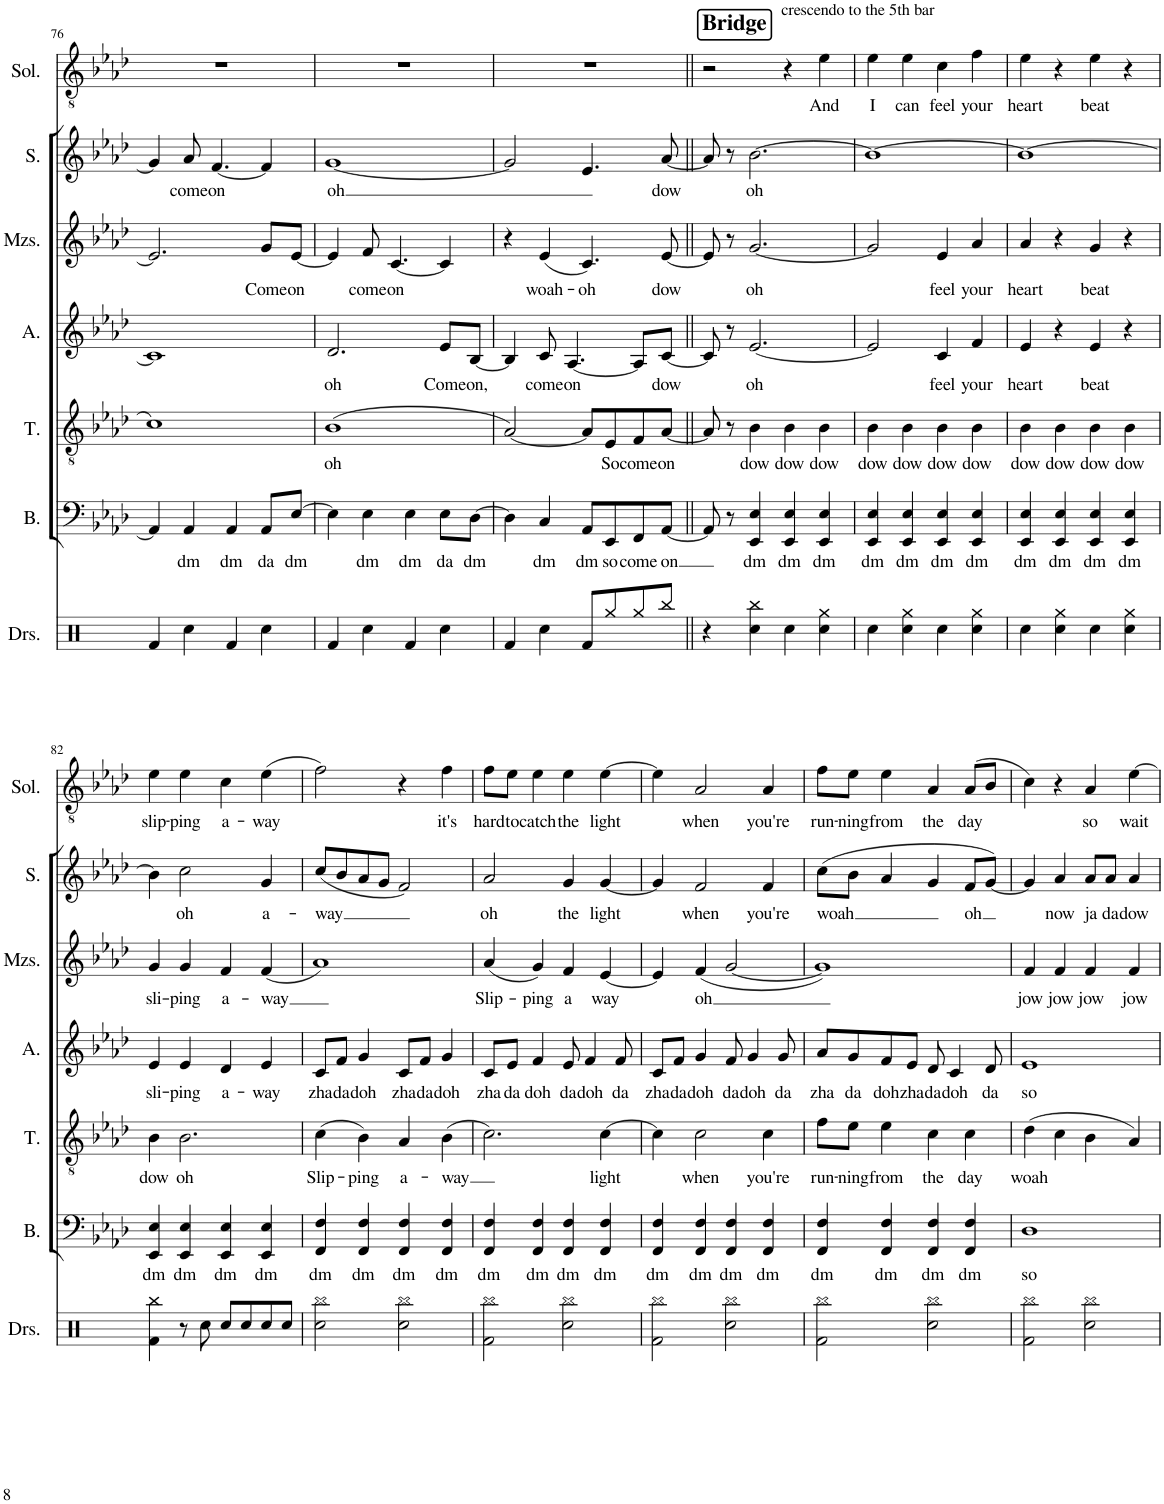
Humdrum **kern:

**kern	**text	**kern	**text	**kern	**text	**kern	**text	**kern	**text	**kern	**text
*part6	*part6	*part5	*part5	*part4	*part4	*part3	*part3	*part2	*part2	*part1	*part1
*staff6	*staff6	*staff5	*staff5	*staff4	*staff4	*staff3	*staff3	*staff2	*staff2	*staff1	*staff1
*I"Bass	*	*I"Tenor	*	*I"Alto	*	*I"Mezzo-soprano	*	*I"Soprano	*	*I"Solo	*
*I'B.	*	*I'T.	*	*I'A.	*	*I'Mzs.	*	*I'S.	*	*I'Sol.	*
!!LO:PB:g=z
*clefF4	*	*clefGv2	*	*clefG2	*	*clefG2	*	*clefG2	*	*clefGv2	*
*k[b-e-a-d-]	*	*k[b-e-a-d-]	*	*k[b-e-a-d-]	*	*k[b-e-a-d-]	*	*k[b-e-a-d-]	*	*k[b-e-a-d-]	*
*M4/4	*	*M4/4	*	*M4/4	*	*M4/4	*	*M4/4	*	*M4/4	*
=76	=76	=76	=76	=76	=76	=76	=76	=76	=76	=76	=76
4AA-/]	.	1c	.	1c]	.	2.e-/]	.	4g/]	.	1r	.
!	!LO:LY:b	!	!	!	!	!	!	!	!LO:LY:b	!	!
4AA-/	dm	.	.	.	.	.	.	8a-/	come	.	.
!	!	!	!	!	!	!	!	!	!LO:LY:b	!	!
.	.	.	.	.	.	.	.	[4.f/	on	.	.
!	!LO:LY:b	!	!	!	!	!	!	!	!	!	!
4AA-/	dm	.	.	.	.	.	.	.	.	.	.
!	!LO:LY:b	!	!	!	!	!	!LO:LY:b	!	!	!	!
8AA-/L	da	.	.	.	.	8g/L	Come	4f/]	.	.	.
!	!LO:LY:b	!	!	!	!	!	!LO:LY:b	!	!	!	!
[8E-/J	dm	.	.	.	.	[8e-/J	on	.	.	.	.
=77	=77	=77	=77	=77	=77	=77	=77	=77	=77	=77	=77
!	!	!	!LO:LY:b	!	!LO:LY:b	!	!	!	!LO:LY:b	!	!
4E-\]	.	(1B-	oh	2.d-/	oh	4e-/]	.	[1g	oh	1r	.
!	!LO:LY:b	!	!	!	!	!	!LO:LY:b	!	!	!	!
4E-\	dm	.	.	.	.	8f/	come	.	.	.	.
!	!	!	!	!	!	!	!LO:LY:b	!	!	!	!
.	.	.	.	.	.	[4.c/	on	.	.	.	.
!	!LO:LY:b	!	!	!	!	!	!	!	!	!	!
4E-\	dm	.	.	.	.	.	.	.	.	.	.
!	!LO:LY:b	!	!	!	!LO:LY:b	!	!	!	!	!	!
8E-\L	da	.	.	8e-/L	Come	4c/]	.	.	.	.	.
!	!LO:LY:b	!	!	!	!LO:LY:b	!	!	!	!	!	!
[8D-\J	dm	.	.	[8B-/J	on,	.	.	.	.	.	.
=78	=78	=78	=78	=78	=78	=78	=78	=78	=78	=78	=78
4D-\]	.	[2A-/)	.	4B-/]	.	4r	.	2g/]	.	1r	.
!	!LO:LY:b	!	!	!	!LO:LY:b	!	!LO:LY:b	!	!	!	!
4C/	dm	.	.	8c/	come	(4e-/	woah-	.	.	.	.
!	!	!	!	!	!LO:LY:b	!	!	!	!	!	!
.	.	.	.	[4.A-/	on	.	.	.	.	.	.
!	!LO:LY:b	!	!	!	!	!	!LO:LY:b	!	!	!	!
8AA-/L	dm	8A-/L]	.	.	.	4.c/)	-oh	4.e-/	.	.	.
!	!LO:LY:b	!	!LO:LY:b	!	!	!	!	!	!	!	!
8EE-/	so	8E-/	So	.	.	.	.	.	.	.	.
!	!LO:LY:b	!	!LO:LY:b	!	!	!	!	!	!	!	!
8FF/	come	8F/	come	8A-/L]	.	.	.	.	.	.	.
!	!LO:LY:b	!	!LO:LY:b	!	!LO:LY:b	!	!LO:LY:b	!	!LO:LY:b	!	!
[8AA-/J	on	[8A-/J	on	[8c/J	dow	[8e-/	dow	[8a-/	dow	.	.
=79||	=79||	=79||	=79||	=79||	=79||	=79||	=79||	=79||	=79||	=79||	=79||
!	!	!	!	!	!	!	!	!	!	!LO:TX:a:B:t=Bridge	!
!	!	!	!	!	!	!	!	!	!	!LO:TX:a:t=crescendo to the 5th bar	!
8AA-/]	.	8A-/]	.	8c/]	.	8e-/]	.	8a-/]	.	2r	.
8r	.	8r	.	8r	.	8r	.	8r	.	.	.
!	!LO:LY:b	!	!LO:LY:b	!	!LO:LY:b	!	!LO:LY:b	!	!LO:LY:b	!	!
4EE-/ 4E-/	dm	4B-\	dow	[2.e-/	oh	[2.g/	oh	[2.b-\	oh	.	.
!	!LO:LY:b	!	!LO:LY:b	!	!	!	!	!	!	!	!
4EE-/ 4E-/	dm	4B-\	dow	.	.	.	.	.	.	4r	.
!	!LO:LY:b	!	!LO:LY:b	!	!	!	!	!	!	!	!LO:LY:b
4EE-/ 4E-/	dm	4B-\	dow	.	.	.	.	.	.	4e-\	And
=80	=80	=80	=80	=80	=80	=80	=80	=80	=80	=80	=80
!	!LO:LY:b	!	!LO:LY:b	!	!	!	!	!	!	!	!LO:LY:b
4EE-/ 4E-/	dm	4B-\	dow	2e-/]	.	2g/]	.	1b-_	.	4e-\	I
!	!LO:LY:b	!	!LO:LY:b	!	!	!	!	!	!	!	!LO:LY:b
4EE-/ 4E-/	dm	4B-\	dow	.	.	.	.	.	.	4e-\	can
!	!LO:LY:b	!	!LO:LY:b	!	!LO:LY:b	!	!LO:LY:b	!	!	!	!LO:LY:b
4EE-/ 4E-/	dm	4B-\	dow	4c/	feel	4e-/	feel	.	.	4c\	feel
!	!LO:LY:b	!	!LO:LY:b	!	!LO:LY:b	!	!LO:LY:b	!	!	!	!LO:LY:b
4EE-/ 4E-/	dm	4B-\	dow	4f/	your	4a-/	your	.	.	4f\	your
=81	=81	=81	=81	=81	=81	=81	=81	=81	=81	=81	=81
!	!LO:LY:b	!	!LO:LY:b	!	!LO:LY:b	!	!LO:LY:b	!	!	!	!LO:LY:b
4EE-/ 4E-/	dm	4B-\	dow	4e-/	heart	4a-/	heart	1b-_	.	4e-\	heart
!	!LO:LY:b	!	!LO:LY:b	!	!	!	!	!	!	!	!
4EE-/ 4E-/	dm	4B-\	dow	4r	.	4r	.	.	.	4r	.
!	!LO:LY:b	!	!LO:LY:b	!	!LO:LY:b	!	!LO:LY:b	!	!	!	!LO:LY:b
4EE-/ 4E-/	dm	4B-\	dow	4e-/	beat	4g/	beat	.	.	4e-\	beat
!	!LO:LY:b	!	!LO:LY:b	!	!	!	!	!	!	!	!
4EE-/ 4E-/	dm	4B-\	dow	4r	.	4r	.	.	.	4r	.
!!LO:LB:g=z
=82	=82	=82	=82	=82	=82	=82	=82	=82	=82	=82	=82
!	!LO:LY:b	!	!LO:LY:b	!	!LO:LY:b	!	!LO:LY:b	!	!	!	!LO:LY:b
4EE-/ 4E-/	dm	4B-\	dow	4e-/	sli-	4g/	sli-	4b-\]	.	4e-\	slip-
!	!LO:LY:b	!	!LO:LY:b	!	!LO:LY:b	!	!LO:LY:b	!	!LO:LY:b	!	!LO:LY:b
4EE-/ 4E-/	dm	2.B-\	oh	4e-/	-ping	4g/	-ping	2cc\	oh	4e-\	-ping
!	!LO:LY:b	!	!	!	!LO:LY:b	!	!LO:LY:b	!	!	!	!LO:LY:b
4EE-/ 4E-/	dm	.	.	4d-/	a-	4f/	a-	.	.	4c\	a-
!	!LO:LY:b	!	!	!	!LO:LY:b	!	!LO:LY:b	!	!LO:LY:b	!	!LO:LY:b
4EE-/ 4E-/	dm	.	.	4e-/	-way	(4f/	-way	4g/	a-	(4e-\	-way
=83	=83	=83	=83	=83	=83	=83	=83	=83	=83	=83	=83
!	!LO:LY:b	!	!LO:LY:b	!	!LO:LY:b	!	!	!	!LO:LY:b	!	!
4FF/ 4F/	dm	(4c\	Slip-	8c/L	zha	1a-)	.	(8cc/L	way	2f\)	.
!	!	!	!	!	!LO:LY:b	!	!	!	!	!	!
.	.	.	.	8f/J	da	.	.	8b-/	.	.	.
!	!LO:LY:b	!	!LO:LY:b	!	!LO:LY:b	!	!	!	!	!	!
4FF/ 4F/	dm	4B-\)	-ping	4g/	doh	.	.	8a-/	.	.	.
.	.	.	.	.	.	.	.	8g/J	.	.	.
!	!LO:LY:b	!	!LO:LY:b	!	!LO:LY:b	!	!	!	!	!	!
4FF/ 4F/	dm	4A-/	a-	8c/L	zha	.	.	2f/)	.	4r	.
!	!	!	!	!	!LO:LY:b	!	!	!	!	!	!
.	.	.	.	8f/J	da	.	.	.	.	.	.
!	!LO:LY:b	!	!LO:LY:b	!	!LO:LY:b	!	!	!	!	!	!LO:LY:b
4FF/ 4F/	dm	(4B-\	-way	4g/	doh	.	.	.	.	4f\	it's
=84	=84	=84	=84	=84	=84	=84	=84	=84	=84	=84	=84
!	!LO:LY:b	!	!	!	!LO:LY:b	!	!LO:LY:b	!	!LO:LY:b	!	!LO:LY:b
4FF/ 4F/	dm	2.c\)	.	8c/L	zha	(4a-/	Slip-	2a-/	oh	8f\L	hard
!	!	!	!	!	!LO:LY:b	!	!	!	!	!	!LO:LY:b
.	.	.	.	8e-/J	da	.	.	.	.	8e-\J	to
!	!LO:LY:b	!	!	!	!LO:LY:b	!	!LO:LY:b	!	!	!	!LO:LY:b
4FF/ 4F/	dm	.	.	4f/	doh	4g/)	-ping	.	.	4e-\	catch
!	!LO:LY:b	!	!	!	!LO:LY:b	!	!LO:LY:b	!	!LO:LY:b	!	!LO:LY:b
4FF/ 4F/	dm	.	.	8e-/	da	4f/	a	4g/	the	4e-\	the
!	!	!	!	!	!LO:LY:b	!	!	!	!	!	!
.	.	.	.	4f/	doh	.	.	.	.	.	.
!	!LO:LY:b	!	!LO:LY:b	!	!	!	!LO:LY:b	!	!LO:LY:b	!	!LO:LY:b
4FF/ 4F/	dm	[4c\	light	.	.	[4e-/	way	[4g/	light	[4e-\	light
!	!	!	!	!	!LO:LY:b	!	!	!	!	!	!
.	.	.	.	8f/	da	.	.	.	.	.	.
=85	=85	=85	=85	=85	=85	=85	=85	=85	=85	=85	=85
!	!LO:LY:b	!	!	!	!LO:LY:b	!	!	!	!	!	!
4FF/ 4F/	dm	4c\]	.	8c/L	zha	4e-/]	.	4g/]	.	4e-\]	.
!	!	!	!	!	!LO:LY:b	!	!	!	!	!	!
.	.	.	.	8f/J	da	.	.	.	.	.	.
!	!LO:LY:b	!	!LO:LY:b	!	!LO:LY:b	!	!LO:LY:b	!	!LO:LY:b	!	!LO:LY:b
4FF/ 4F/	dm	2c\	when	4g/	doh	(4f/	oh	2f/	when	2A-/	when
!	!LO:LY:b	!	!	!	!LO:LY:b	!	!	!	!	!	!
4FF/ 4F/	dm	.	.	8f/	da	[2g/	.	.	.	.	.
!	!	!	!	!	!LO:LY:b	!	!	!	!	!	!
.	.	.	.	4g/	doh	.	.	.	.	.	.
!	!LO:LY:b	!	!LO:LY:b	!	!	!	!	!	!LO:LY:b	!	!LO:LY:b
4FF/ 4F/	dm	4c\	you're	.	.	.	.	4f/	you're	4A-/	you're
!	!	!	!	!	!LO:LY:b	!	!	!	!	!	!
.	.	.	.	8g/	da	.	.	.	.	.	.
=86	=86	=86	=86	=86	=86	=86	=86	=86	=86	=86	=86
!	!LO:LY:b	!	!LO:LY:b	!	!LO:LY:b	!	!	!	!LO:LY:b	!	!LO:LY:b
4FF/ 4F/	dm	8f\L	run-	8a-/L	zha	1g])	.	(8cc\L	woah	8f\L	run-
!	!	!	!LO:LY:b	!	!LO:LY:b	!	!	!	!	!	!LO:LY:b
.	.	8e-\J	-ning	8g/	da	.	.	8b-\J	.	8e-\J	-ning
!	!LO:LY:b	!	!LO:LY:b	!	!LO:LY:b	!	!	!	!	!	!LO:LY:b
4FF/ 4F/	dm	4e-\	from	8f/	doh	.	.	4a-/	.	4e-\	from
!	!	!	!	!	!LO:LY:b	!	!	!	!	!	!
.	.	.	.	8e-/J	zha	.	.	.	.	.	.
!	!LO:LY:b	!	!LO:LY:b	!	!LO:LY:b	!	!	!	!	!	!LO:LY:b
4FF/ 4F/	dm	4c\	the	8d-/	da	.	.	4g/	.	4A-/	the
!	!	!	!	!	!LO:LY:b	!	!	!	!	!	!
.	.	.	.	4c/	doh	.	.	.	.	.	.
!	!LO:LY:b	!	!LO:LY:b	!	!	!	!	!	!LO:LY:b	!	!LO:LY:b
4FF/ 4F/	dm	4c\	day	.	.	.	.	8f/L	oh	(8A-/L	day
!	!	!	!	!	!LO:LY:b	!	!	!	!	!	!
.	.	.	.	8d-/	da	.	.	[8g/J)	.	8B-/J	.
=87	=87	=87	=87	=87	=87	=87	=87	=87	=87	=87	=87
!	!LO:LY:b	!	!LO:LY:b	!	!LO:LY:b	!	!LO:LY:b	!	!	!	!
1D-	so	(4d-\	woah	1e-	so	4f/	jow	4g/]	.	4c\)	.
!	!	!	!	!	!	!	!LO:LY:b	!	!LO:LY:b	!	!
.	.	4c\	.	.	.	4f/	jow	4a-/	now	4r	.
!	!	!	!	!	!	!	!LO:LY:b	!	!LO:LY:b	!	!LO:LY:b
.	.	4B-\	.	.	.	4f/	jow	8a-/L	ja	4A-/	so
!	!	!	!	!	!	!	!	!	!LO:LY:b	!	!
.	.	.	.	.	.	.	.	8a-/J	da	.	.
!	!	!	!	!	!	!	!LO:LY:b	!	!LO:LY:b	!	!LO:LY:b
.	.	4A-/)	.	.	.	4f/	jow	4a-/	dow	[4e-\	wait
=	=	=	=	=	=	=	=	=	=	=	=
*-	*-	*-	*-	*-	*-	*-	*-	*-	*-	*-	*-
